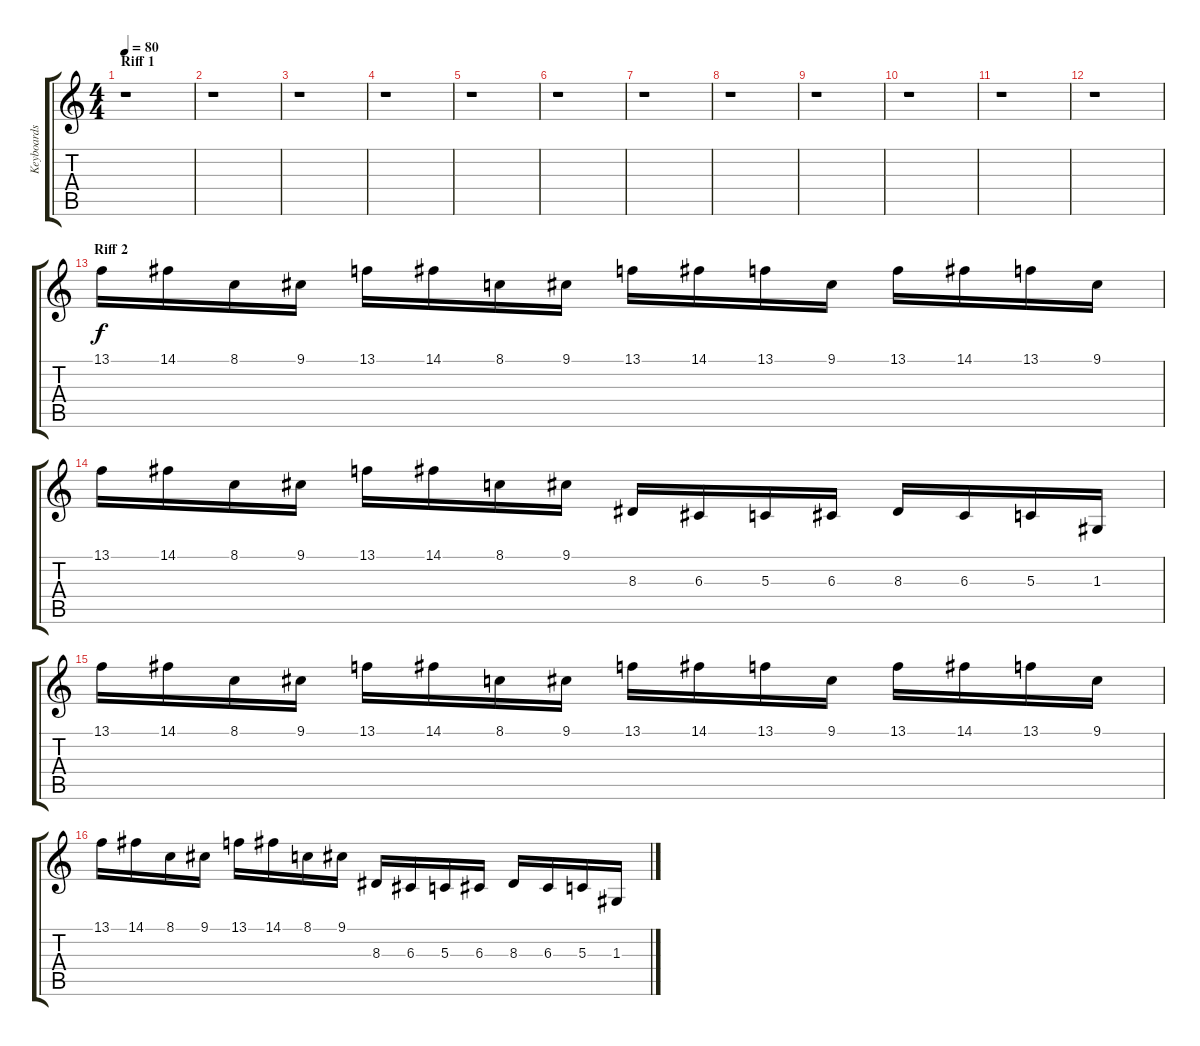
\track ("Keyboards" "Keyboards") {instrument brightacousticpiano}
\staff {score tabs}
\tuning (E4 C4 G3 C3 G2 C2) {hide}
\ts (4 4)
\section ("" "Riff 1")
\tempo 80
\clef g2
\ks c
r.1{dy f instrument brightacousticpiano} |
r.1 |
r.1 |
r.1 |
r.1 |
r.1 |
r.1 |
r.1 |
r.1 |
r.1 |
r.1 |
r.1 |
\section ("" "Riff 2")
13.1.16 14.1.16 8.1.16 9.1.16 13.1.16 14.1.16 8.1.16 9.1.16 13.1.16 14.1.16 13.1.16 9.1.16 13.1.16 14.1.16 13.1.16 9.1.16 |
13.1.16 14.1.16 8.1.16 9.1.16 13.1.16 14.1.16 8.1.16 9.1.16 8.3.16 6.3.16 5.3.16 6.3.16 8.3.16 6.3.16 5.3.16 1.3.16 |
13.1.16 14.1.16 8.1.16 9.1.16 13.1.16 14.1.16 8.1.16 9.1.16 13.1.16 14.1.16 13.1.16 9.1.16 13.1.16 14.1.16 13.1.16 9.1.16 |
13.1.16 14.1.16 8.1.16 9.1.16 13.1.16 14.1.16 8.1.16 9.1.16 8.3.16 6.3.16 5.3.16 6.3.16 8.3.16 6.3.16 5.3.16 1.3.16
